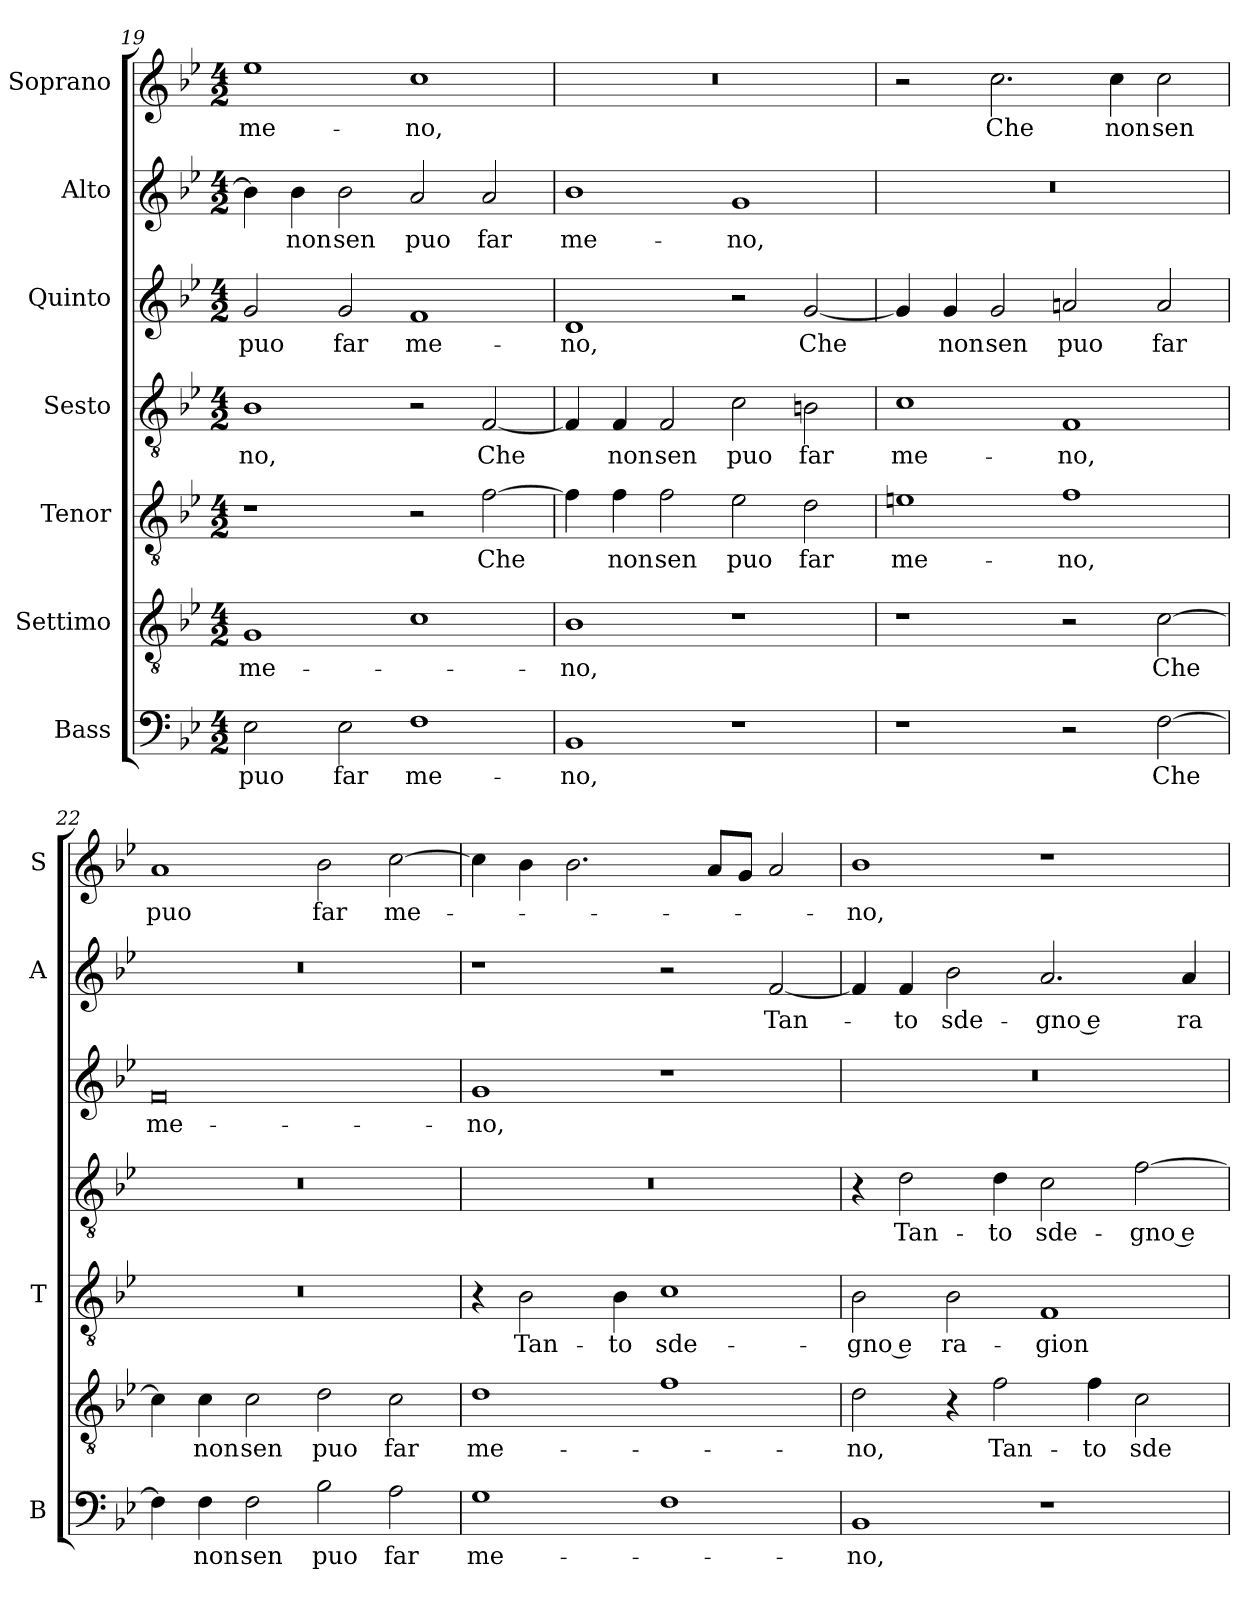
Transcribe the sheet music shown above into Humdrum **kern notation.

**kern	**text	**kern	**text	**kern	**text	**kern	**text	**kern	**text	**kern	**text	**kern	**text
*part7	*part7	*part6	*part6	*part5	*part5	*part4	*part4	*part3	*part3	*part2	*part2	*part1	*part1
*staff7	*staff7	*staff6	*staff6	*staff5	*staff5	*staff4	*staff4	*staff3	*staff3	*staff2	*staff2	*staff1	*staff1
*I"Bass	*	*I"Settimo	*	*I"Tenor	*	*I"Sesto	*	*I"Quinto	*	*I"Alto	*	*I"Soprano	*
*I'B	*	*	*	*I'T	*	*	*	*	*	*I'A	*	*I'S	*
*clefF4	*	*clefGv2	*	*clefGv2	*	*clefGv2	*	*clefG2	*	*clefG2	*	*clefG2	*
*k[b-e-]	*	*k[b-e-]	*	*k[b-e-]	*	*k[b-e-]	*	*k[b-e-]	*	*k[b-e-]	*	*k[b-e-]	*
*B-:	*	*B-:	*	*B-:	*	*B-:	*	*B-:	*	*B-:	*	*B-:	*
*M4/2	*	*M4/2	*	*M4/2	*	*M4/2	*	*M4/2	*	*M4/2	*	*M4/2	*
=19	=19	=19	=19	=19	=19	=19	=19	=19	=19	=19	=19	=19	=19
!	!LO:LY:b	!	!LO:LY:b	!	!	!	!LO:LY:b	!	!LO:LY:b	!	!	!	!LO:LY:b
2E-\	puo	1G	me-	1r	.	1B-	-no,	2g/	puo	4b-\]	.	1ee-	me-
!	!	!	!	!	!	!	!	!	!	!	!LO:LY:b	!	!
.	.	.	.	.	.	.	.	.	.	4b-\	non	.	.
!	!LO:LY:b	!	!	!	!	!	!	!	!LO:LY:b	!	!LO:LY:b	!	!
2E-\	far	.	.	.	.	.	.	2g/	far	2b-\	sen	.	.
!	!LO:LY:b	!	!	!	!	!	!	!	!LO:LY:b	!	!LO:LY:b	!	!LO:LY:b
1F	me-	1c	.	2r	.	2r	.	1f	me-	2a/	puo	1cc	-no,
!	!	!	!	!	!LO:LY:b	!	!LO:LY:b	!	!	!	!LO:LY:b	!	!
.	.	.	.	[2f\	Che	[2F/	Che	.	.	2a/	far	.	.
!!LO:LB:g=z
=20	=20	=20	=20	=20	=20	=20	=20	=20	=20	=20	=20	=20	=20
!	!LO:LY:b	!	!LO:LY:b	!	!	!	!	!	!LO:LY:b	!	!LO:LY:b	!	!
1BB-	-no,	1B-	-no,	4f\]	.	4F/]	.	1d	-no,	1b-	me-	0r	.
!	!	!	!	!	!LO:LY:b	!	!LO:LY:b	!	!	!	!	!	!
.	.	.	.	4f\	non	4F/	non	.	.	.	.	.	.
!	!	!	!	!	!LO:LY:b	!	!LO:LY:b	!	!	!	!	!	!
.	.	.	.	2f\	sen	2F/	sen	.	.	.	.	.	.
!	!	!	!	!	!LO:LY:b	!	!LO:LY:b	!	!	!	!LO:LY:b	!	!
1r	.	1r	.	2e-\	puo	2c\	puo	2r	.	1g	-no,	.	.
!	!	!	!	!	!LO:LY:b	!	!LO:LY:b	!	!LO:LY:b	!	!	!	!
.	.	.	.	2d\	far	2Bn\	far	[2g/	Che	.	.	.	.
=21	=21	=21	=21	=21	=21	=21	=21	=21	=21	=21	=21	=21	=21
!	!	!	!	!	!LO:LY:b	!	!LO:LY:b	!	!	!	!	!	!
1r	.	1r	.	1en	me-	1c	me-	4g/]	.	0r	.	2r	.
!	!	!	!	!	!	!	!	!	!LO:LY:b	!	!	!	!
.	.	.	.	.	.	.	.	4g/	non	.	.	.	.
!	!	!	!	!	!	!	!	!	!LO:LY:b	!	!	!	!LO:LY:b
.	.	.	.	.	.	.	.	2g/	sen	.	.	2.cc\	Che
!	!	!	!	!	!LO:LY:b	!	!LO:LY:b	!	!LO:LY:b	!	!	!	!
2r	.	2r	.	1f	-no,	1F	-no,	2ani/	puo	.	.	.	.
!	!	!	!	!	!	!	!	!	!	!	!	!	!LO:LY:b
.	.	.	.	.	.	.	.	.	.	.	.	4cc\	non
!	!LO:LY:b	!	!LO:LY:b	!	!	!	!	!	!LO:LY:b	!	!	!	!LO:LY:b
[2F\	Che	[2c\	Che	.	.	.	.	2a/	far	.	.	2cc\	sen
=22	=22	=22	=22	=22	=22	=22	=22	=22	=22	=22	=22	=22	=22
!	!	!	!	!	!	!	!	!	!LO:LY:b	!	!	!	!LO:LY:b
4F\]	.	4c\]	.	0r	.	0r	.	0f	me-	0r	.	1a	puo
!	!LO:LY:b	!	!LO:LY:b	!	!	!	!	!	!	!	!	!	!
4F\	non	4c\	non	.	.	.	.	.	.	.	.	.	.
!	!LO:LY:b	!	!LO:LY:b	!	!	!	!	!	!	!	!	!	!
2F\	sen	2c\	sen	.	.	.	.	.	.	.	.	.	.
!	!LO:LY:b	!	!LO:LY:b	!	!	!	!	!	!	!	!	!	!LO:LY:b
2B-\	puo	2d\	puo	.	.	.	.	.	.	.	.	2b-\	far
!	!LO:LY:b	!	!LO:LY:b	!	!	!	!	!	!	!	!	!	!LO:LY:b
2A\	far	2c\	far	.	.	.	.	.	.	.	.	[2cc\	me-
=23	=23	=23	=23	=23	=23	=23	=23	=23	=23	=23	=23	=23	=23
!	!LO:LY:b	!	!LO:LY:b	!	!	!	!	!	!LO:LY:b	!	!	!	!
1G	me-	1d	me-	4r	.	0r	.	1g	-no,	1r	.	4cc\]	.
!	!	!	!	!	!LO:LY:b	!	!	!	!	!	!	!	!
.	.	.	.	2B-\	Tan-	.	.	.	.	.	.	4b-\	.
.	.	.	.	.	.	.	.	.	.	.	.	2.b-\	.
!	!	!	!	!	!LO:LY:b	!	!	!	!	!	!	!	!
.	.	.	.	4B-\	-to	.	.	.	.	.	.	.	.
!	!	!	!	!	!LO:LY:b	!	!	!	!	!	!	!	!
1F	.	1f	.	1c	sde-	.	.	1r	.	2r	.	.	.
.	.	.	.	.	.	.	.	.	.	.	.	8a/L	.
.	.	.	.	.	.	.	.	.	.	.	.	8g/J	.
!	!	!	!	!	!	!	!	!	!	!	!LO:LY:b	!	!
.	.	.	.	.	.	.	.	.	.	[2f/	Tan-	2a/	.
!!LO:PB:g=z
=24	=24	=24	=24	=24	=24	=24	=24	=24	=24	=24	=24	=24	=24
!	!LO:LY:b	!	!LO:LY:b	!	!LO:LY:b	!	!	!	!	!	!	!	!LO:LY:b
1BB-	-no,	2d\	-no,	2B-\	-gno e	4r	.	0r	.	4f/]	.	1b-	-no,
!	!	!	!	!	!	!	!LO:LY:b	!	!	!	!LO:LY:b	!	!
.	.	.	.	.	.	2d\	Tan-	.	.	4f/	-to	.	.
!	!	!	!	!	!LO:LY:b	!	!	!	!	!	!LO:LY:b	!	!
.	.	4r	.	2B-\	ra-	.	.	.	.	2b-\	sde-	.	.
!	!	!	!LO:LY:b	!	!	!	!LO:LY:b	!	!	!	!	!	!
.	.	2f\	Tan-	.	.	4d\	-to	.	.	.	.	.	.
!	!	!	!	!	!LO:LY:b	!	!LO:LY:b	!	!	!	!LO:LY:b	!	!
1r	.	.	.	1F	-gion	2c\	sde-	.	.	2.a/	-gno e	1r	.
!	!	!	!LO:LY:b	!	!	!	!	!	!	!	!	!	!
.	.	4f\	-to	.	.	.	.	.	.	.	.	.	.
!	!	!	!LO:LY:b	!	!	!	!LO:LY:b	!	!	!	!	!	!
.	.	2c\	sde-	.	.	[2f\	-gno e	.	.	.	.	.	.
!	!	!	!	!	!	!	!	!	!	!	!LO:LY:b	!	!
.	.	.	.	.	.	.	.	.	.	4a/	ra-	.	.
=	=	=	=	=	=	=	=	=	=	=	=	=	=
*-	*-	*-	*-	*-	*-	*-	*-	*-	*-	*-	*-	*-	*-
